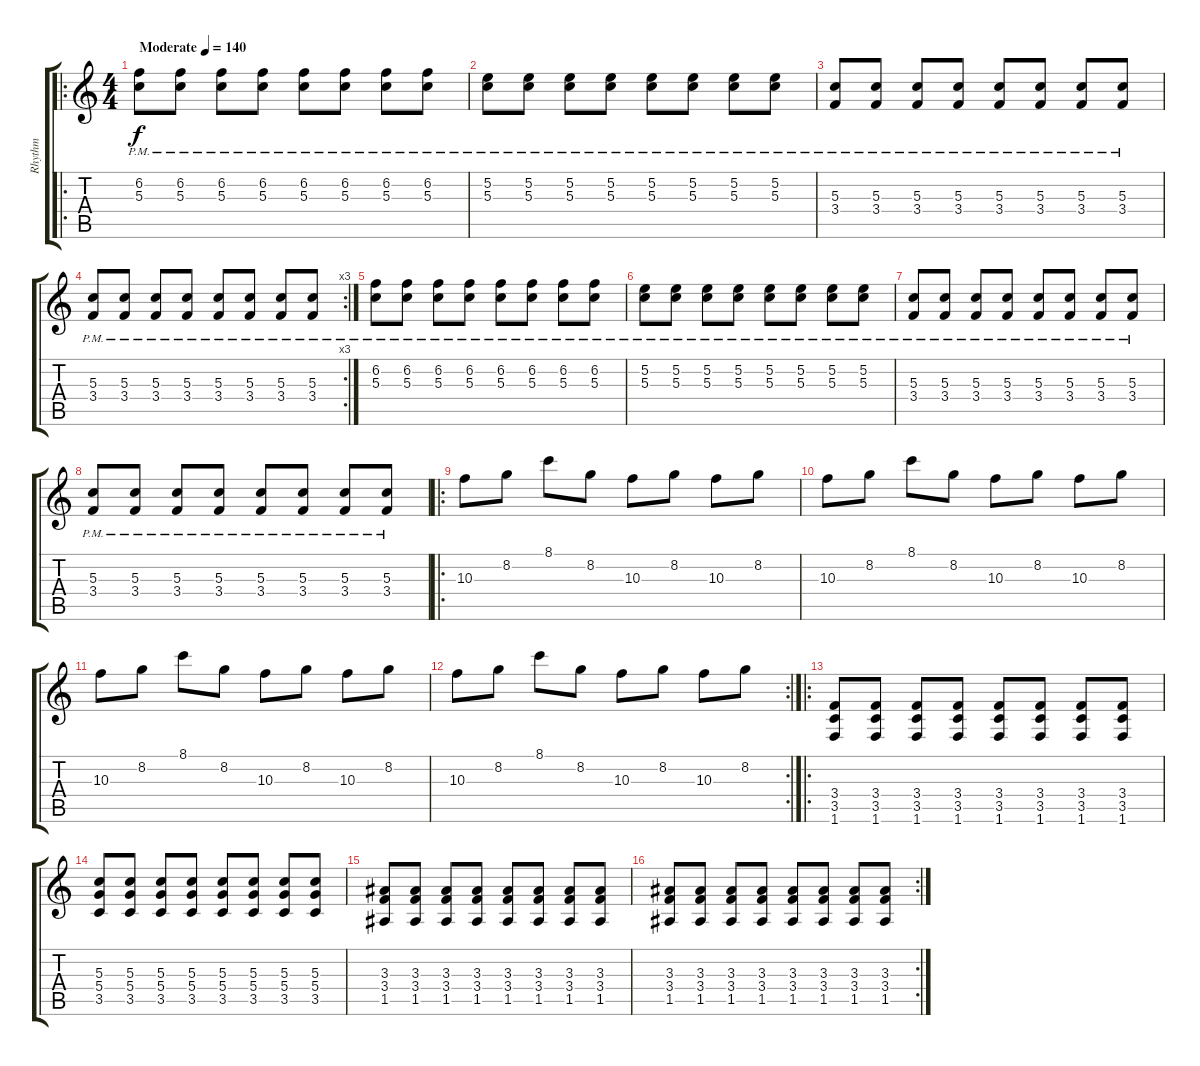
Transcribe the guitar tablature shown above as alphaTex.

\track ("Rhythm" "Rhythm") {instrument distortionguitar}
\staff {score tabs}
\tuning (E4 B3 G3 D3 A2 E2) {hide}
\ro
\ts (4 4)
\tempo (140 "Moderate")
\clef g2
\ks c
(6.2{pm} 5.3{pm}).8{dy f instrument distortionguitar} (6.2{pm} 5.3{pm}).8 (6.2{pm} 5.3{pm}).8 (6.2{pm} 5.3{pm}).8 (6.2{pm} 5.3{pm}).8 (6.2{pm} 5.3{pm}).8 (6.2{pm} 5.3{pm}).8 (6.2{pm} 5.3{pm}).8 |
(5.2{pm} 5.3{pm}).8 (5.2{pm} 5.3{pm}).8 (5.2{pm} 5.3{pm}).8 (5.2{pm} 5.3{pm}).8 (5.2{pm} 5.3{pm}).8 (5.2{pm} 5.3{pm}).8 (5.2{pm} 5.3{pm}).8 (5.2{pm} 5.3{pm}).8 |
(5.3{pm} 3.4{pm}).8 (5.3{pm} 3.4{pm}).8 (5.3{pm} 3.4{pm}).8 (5.3{pm} 3.4{pm}).8 (5.3{pm} 3.4{pm}).8 (5.3{pm} 3.4{pm}).8 (5.3{pm} 3.4{pm}).8 (5.3{pm} 3.4{pm}).8 |
\rc 3
(5.3{pm} 3.4{pm}).8 (5.3{pm} 3.4{pm}).8 (5.3{pm} 3.4{pm}).8 (5.3{pm} 3.4{pm}).8 (5.3{pm} 3.4{pm}).8 (5.3{pm} 3.4{pm}).8 (5.3{pm} 3.4{pm}).8 (5.3{pm} 3.4{pm}).8 |
(6.2{pm} 5.3{pm}).8 (6.2{pm} 5.3{pm}).8 (6.2{pm} 5.3{pm}).8 (6.2{pm} 5.3{pm}).8 (6.2{pm} 5.3{pm}).8 (6.2{pm} 5.3{pm}).8 (6.2{pm} 5.3{pm}).8 (6.2{pm} 5.3{pm}).8 |
(5.2{pm} 5.3{pm}).8 (5.2{pm} 5.3{pm}).8 (5.2{pm} 5.3{pm}).8 (5.2{pm} 5.3{pm}).8 (5.2{pm} 5.3{pm}).8 (5.2{pm} 5.3{pm}).8 (5.2{pm} 5.3{pm}).8 (5.2{pm} 5.3{pm}).8 |
(5.3{pm} 3.4{pm}).8 (5.3{pm} 3.4{pm}).8 (5.3{pm} 3.4{pm}).8 (5.3{pm} 3.4{pm}).8 (5.3{pm} 3.4{pm}).8 (5.3{pm} 3.4{pm}).8 (5.3{pm} 3.4{pm}).8 (5.3{pm} 3.4{pm}).8 |
(5.3{pm} 3.4{pm}).8 (5.3{pm} 3.4{pm}).8 (5.3{pm} 3.4{pm}).8 (5.3{pm} 3.4{pm}).8 (5.3{pm} 3.4{pm}).8 (5.3{pm} 3.4{pm}).8 (5.3{pm} 3.4{pm}).8 (5.3{pm} 3.4{pm}).8 |
\ro
10.3.8 8.2.8 8.1.8 8.2.8 10.3.8 8.2.8 10.3.8 8.2.8 |
10.3.8 8.2.8 8.1.8 8.2.8 10.3.8 8.2.8 10.3.8 8.2.8 |
10.3.8 8.2.8 8.1.8 8.2.8 10.3.8 8.2.8 10.3.8 8.2.8 |
\rc 2
10.3.8 8.2.8 8.1.8 8.2.8 10.3.8 8.2.8 10.3.8 8.2.8 |
\ro
(3.4 3.5 1.6).8 (3.4 3.5 1.6).8 (3.4 3.5 1.6).8 (3.4 3.5 1.6).8 (3.4 3.5 1.6).8 (3.4 3.5 1.6).8 (3.4 3.5 1.6).8 (3.4 3.5 1.6).8 |
(5.3 5.4 3.5).8 (5.3 5.4 3.5).8 (5.3 5.4 3.5).8 (5.3 5.4 3.5).8 (5.3 5.4 3.5).8 (5.3 5.4 3.5).8 (5.3 5.4 3.5).8 (5.3 5.4 3.5).8 |
(3.3 3.4 1.5).8 (3.3 3.4 1.5).8 (3.3 3.4 1.5).8 (3.3 3.4 1.5).8 (3.3 3.4 1.5).8 (3.3 3.4 1.5).8 (3.3 3.4 1.5).8 (3.3 3.4 1.5).8 |
\rc 2
(3.3 3.4 1.5).8 (3.3 3.4 1.5).8 (3.3 3.4 1.5).8 (3.3 3.4 1.5).8 (3.3 3.4 1.5).8 (3.3 3.4 1.5).8 (3.3 3.4 1.5).8 (3.3 3.4 1.5).8
